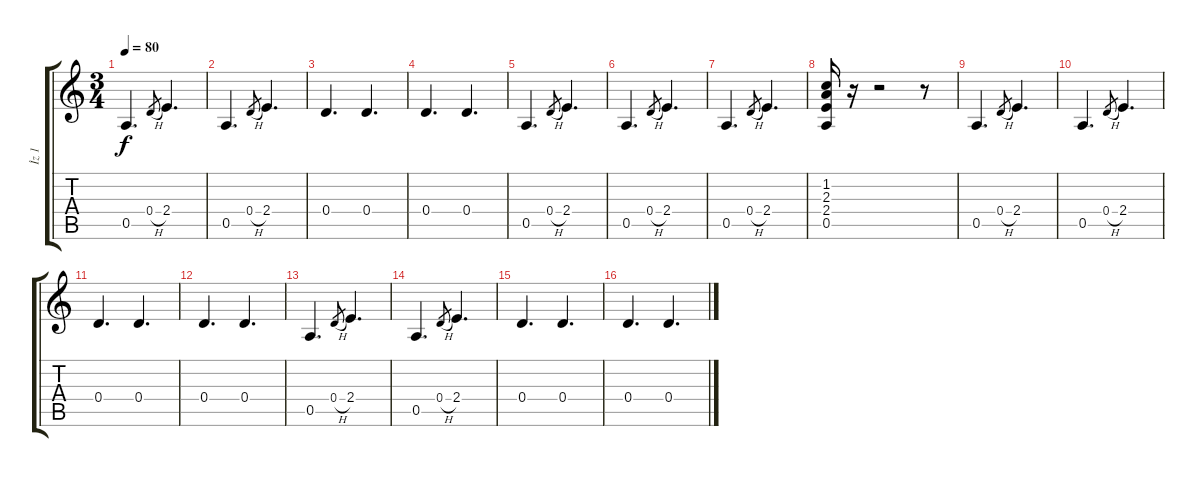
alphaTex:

\track ("İz 1" "İz 1") {instrument acousticguitarnylon}
\staff {score tabs}
\tuning (E4 B3 G3 D3 A2 E2) {hide}
\ts (3 4)
\tempo 80
\clef g2
\ks c
0.5.4{d dy f} 0.4{h}.8{gr} 2.4.4{d} |
0.5.4{d} 0.4{h}.8{gr} 2.4.4{d} |
0.4.4{d} 0.4.4{d} |
0.4.4{d} 0.4.4{d} |
0.5.4{d} 0.4{h}.8{gr} 2.4.4{d} |
0.5.4{d} 0.4{h}.8{gr} 2.4.4{d} |
0.5.4{d} 0.4{h}.8{gr} 2.4.4{d} |
(1.2 2.3 2.4 0.5).16 r.16 r.2 r.8 |
0.5.4{d} 0.4{h}.8{gr} 2.4.4{d} |
0.5.4{d} 0.4{h}.8{gr} 2.4.4{d} |
0.4.4{d} 0.4.4{d} |
0.4.4{d} 0.4.4{d} |
0.5.4{d} 0.4{h}.8{gr} 2.4.4{d} |
0.5.4{d} 0.4{h}.8{gr} 2.4.4{d} |
0.4.4{d} 0.4.4{d} |
0.4.4{d} 0.4.4{d}
